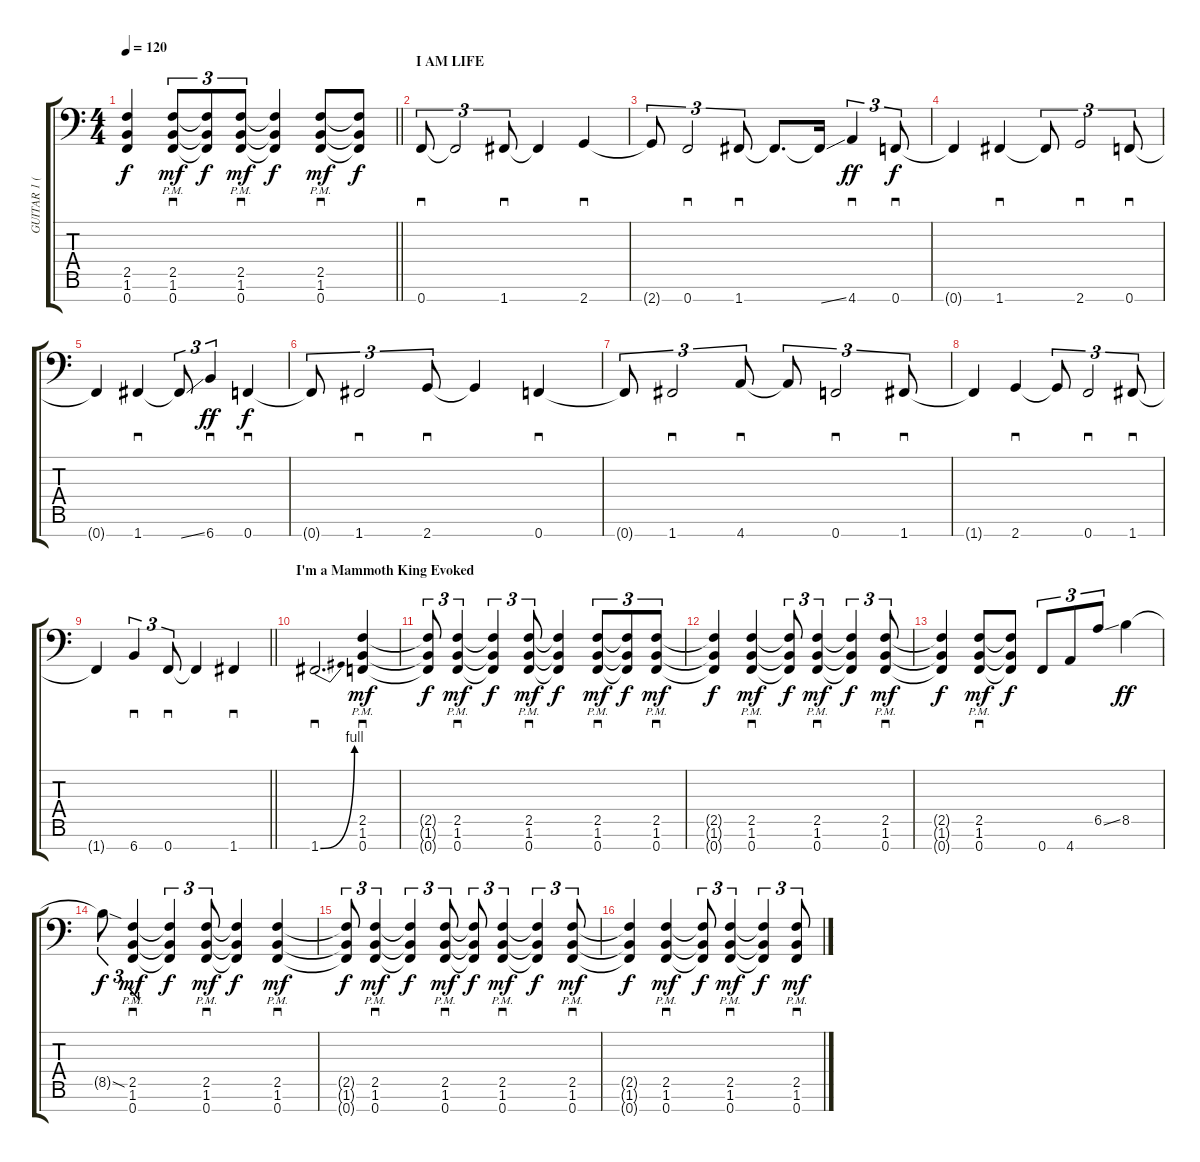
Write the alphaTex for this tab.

\track ("GUITAR 1 (Fredrik Thordendal)" "GUITAR 1 (") {instrument overdrivenguitar}
\staff {score tabs}
\tuning (Bb3 F3 Db3 Ab2 Eb2 Bb1 F1) {hide}
\ts (4 4)
\tempo 120
\clef f4
\barLineRight lightlight
\ks c
(2.5{t} 1.6{t} 0.7{t}).4{dy f} (2.5{pm} 1.6{pm} 0.7{pm}).8{sd tu (3 2) dy mf} (2.5{t} 1.6{t} 0.7{t}).8{tu (3 2) dy f} (2.5{pm} 1.6{pm} 0.7{pm}).8{sd tu (3 2) dy mf} (2.5{t} 1.6{t} 0.7{t}).4{dy f} (2.5{pm} 1.6{pm} 0.7{pm}).8{sd dy mf} (2.5{t} 1.6{t} 0.7{t}).8{dy f} |
\section ("" "I AM LIFE")
0.7.8{sd tu (3 2)} 0.7{t}.2{tu (3 2)} 1.7.8{sd tu (3 2)} 1.7{t}.4 2.7.4{sd} |
2.7{t}.8{tu (3 2)} 0.7.2{sd tu (3 2)} 1.7.8{sd tu (3 2)} 1.7{t}.8{d} 1.7{ss t}.16 4.7.4{sd tu (3 2) dy ff} 0.7.8{sd tu (3 2) dy f} |
0.7{t}.4 1.7.4{sd} 1.7{t}.8{tu (3 2)} 2.7.2{sd tu (3 2)} 0.7.8{sd tu (3 2)} |
0.7{t}.4 1.7.4{sd} 1.7{ss t}.8{tu (3 2)} 6.7.4{sd tu (3 2) dy ff} 0.7.4{sd dy f} |
0.7{t}.8{tu (3 2)} 1.7.2{sd tu (3 2)} 2.7.8{sd tu (3 2)} 2.7{t}.4 0.7.4{sd} |
0.7{t}.8{tu (3 2)} 1.7.2{sd tu (3 2)} 4.7.8{sd tu (3 2)} 4.7{t}.8{tu (3 2)} 0.7.2{sd tu (3 2)} 1.7.8{sd tu (3 2)} |
1.7{t}.4 2.7.4{sd} 2.7{t}.8{tu (3 2)} 0.7.2{sd tu (3 2)} 1.7.8{sd tu (3 2)} |
\barLineRight lightlight
1.7{t}.4 6.7.4{sd tu (3 2)} 0.7.8{sd tu (3 2)} 0.7{t}.4 1.7.4{sd} |
\section ("" "I'm a Mammoth King Evoked")
1.7{be (bend 0 0 60 4)}.2{d sd} (2.5{pm} 1.6{pm} 0.7{pm}).4{sd dy mf} |
(2.5{t} 1.6{t} 0.7{t}).8{tu (3 2) dy f} (2.5{pm} 1.6{pm} 0.7{pm}).4{sd tu (3 2) dy mf} (2.5{t} 1.6{t} 0.7{t}).4{tu (3 2) dy f} (2.5{pm} 1.6{pm} 0.7{pm}).8{sd tu (3 2) dy mf} (2.5{t} 1.6{t} 0.7{t}).4{dy f} (2.5{pm} 1.6{pm} 0.7{pm}).8{sd tu (3 2) dy mf} (2.5{t} 1.6{t} 0.7{t}).8{tu (3 2) dy f} (2.5{pm} 1.6{pm} 0.7{pm}).8{sd tu (3 2) dy mf} |
(2.5{t} 1.6{t} 0.7{t}).4{dy f} (2.5{pm} 1.6{pm} 0.7{pm}).4{sd dy mf} (2.5{t} 1.6{t} 0.7{t}).8{tu (3 2) dy f} (2.5{pm} 1.6{pm} 0.7{pm}).4{sd tu (3 2) dy mf} (2.5{t} 1.6{t} 0.7{t}).4{tu (3 2) dy f} (2.5{pm} 1.6{pm} 0.7{pm}).8{sd tu (3 2) dy mf} |
(2.5{t} 1.6{t} 0.7{t}).4{dy f} (2.5{pm} 1.6{pm} 0.7{pm}).8{sd dy mf} (2.5{t} 1.6{t} 0.7{t}).8{dy f} 0.7.8{tu (3 2)} 4.7.8{tu (3 2)} 6.5{ss}.8{tu (3 2)} 8.5.4{dy ff} |
8.5{sod t}.8{tu (3 2) dy f} (2.5{pm} 1.6{pm} 0.7{pm}).4{sd tu (3 2) dy mf} (2.5{t} 1.6{t} 0.7{t}).4{tu (3 2) dy f} (2.5{pm} 1.6{pm} 0.7{pm}).8{sd tu (3 2) dy mf} (2.5{t} 1.6{t} 0.7{t}).4{dy f} (2.5{pm} 1.6{pm} 0.7{pm}).4{sd dy mf} |
(2.5{t} 1.6{t} 0.7{t}).8{tu (3 2) dy f} (2.5{pm} 1.6{pm} 0.7{pm}).4{sd tu (3 2) dy mf} (2.5{t} 1.6{t} 0.7{t}).4{tu (3 2) dy f} (2.5{pm} 1.6{pm} 0.7{pm}).8{sd tu (3 2) dy mf} (2.5{t} 1.6{t} 0.7{t}).8{tu (3 2) dy f} (2.5{pm} 1.6{pm} 0.7{pm}).4{sd tu (3 2) dy mf} (2.5{t} 1.6{t} 0.7{t}).4{tu (3 2) dy f} (2.5{pm} 1.6{pm} 0.7{pm}).8{sd tu (3 2) dy mf} |
(2.5{t} 1.6{t} 0.7{t}).4{dy f} (2.5{pm} 1.6{pm} 0.7{pm}).4{sd dy mf} (2.5{t} 1.6{t} 0.7{t}).8{tu (3 2) dy f} (2.5{pm} 1.6{pm} 0.7{pm}).4{sd tu (3 2) dy mf} (2.5{t} 1.6{t} 0.7{t}).4{tu (3 2) dy f} (2.5{pm} 1.6{pm} 0.7{pm}).8{sd tu (3 2) dy mf}
